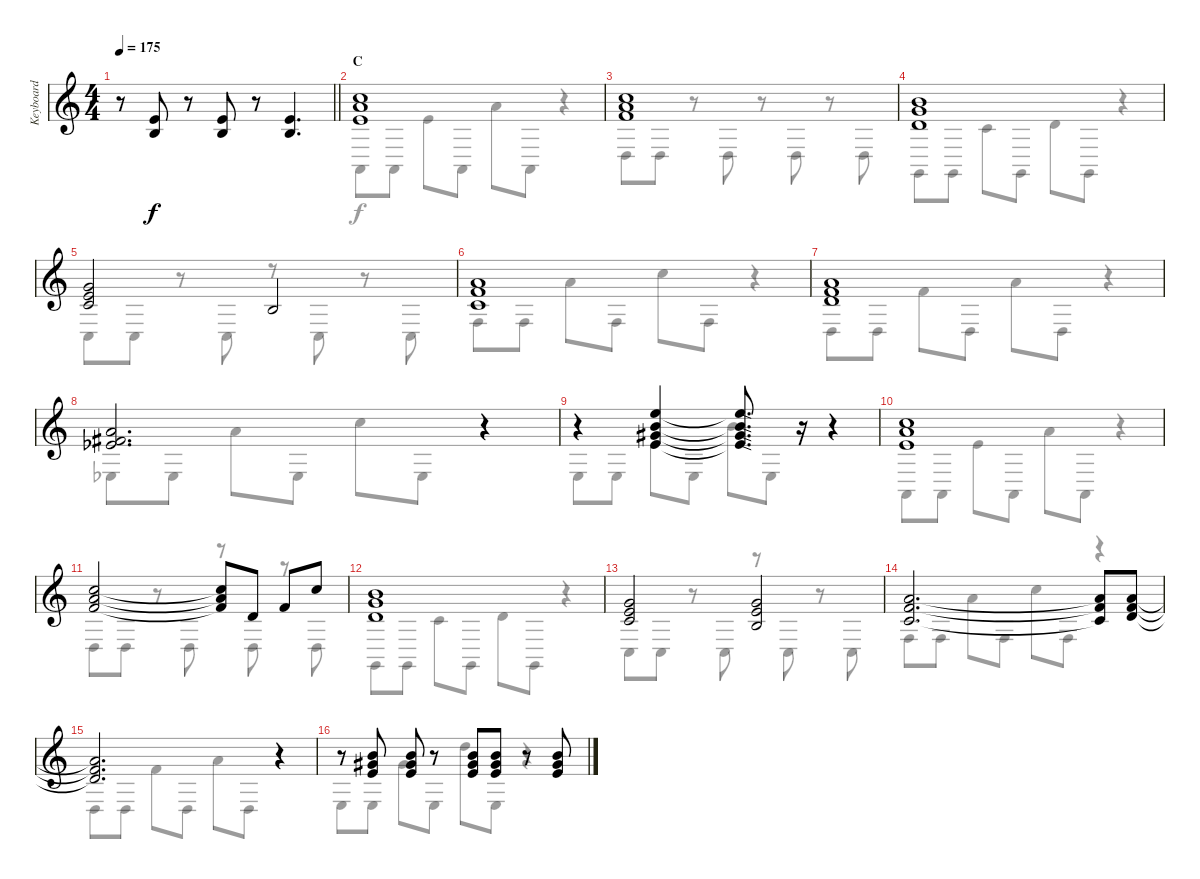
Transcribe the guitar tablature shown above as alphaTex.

\track ("Keyboard" "Keyboard") {instrument lead2sawtooth}
\staff {score}
\tuning (E4 B3 G3 D3 A2 E2) {hide}
\voice
\ts (4 4)
\tempo 175
\clef g2
\barLineRight lightlight
\ks c
r.8{dy f} (0.1 0.2).8 r.8 (0.1 0.2).8 r.8 (0.1 0.2).4{d} |
\section ("" "C")
(8.1 10.2 9.3).1{volume 8} |
(1.1 10.2 17.3).1 |
(3.1 3.2 16.3).1 |
(3.1 5.2 5.3).2 0.2.2 |
(5.1 1.2 10.3).1 |
(5.1 6.2 7.3).1 |
(5.1 7.2 8.3{acc b}).2{d} r.4 |
r.4 (0.1 9.2 16.3 26.4).4 (0.1{sod t} 9.2{sod t} 16.3{sod t} 26.4{sod t}).8{d} r.16 r.4 |
(8.1 10.2 9.3).1 |
(1.1 10.2 17.3).2 (1.1{t} 10.2{t} 17.3{t}).8 3.2.8 1.1.8 8.1.8 |
(7.1 8.2 7.3).1 |
(3.1 5.2 5.3).2 (3.1 5.2 4.3).2 |
(5.1 6.2 5.3).2{d} (5.1{t} 6.2{t} 5.3{t}).8 (5.1 6.2 7.3).8 |
(5.1{t} 6.2{t} 7.3{t}).2{d} r.4 |
r.8 (7.1 9.2 9.3).8 (7.1 9.2 9.3).8 r.8 (7.1 9.2 9.3).8 (7.1 9.2 9.3).8 r.8 (7.1 9.2 9.3).8
\voice
\clef g2
\ottava regular
\simile none
\barLineRight lightlight
\ks c
|
0.5.8 0.5.8 0.1.8 0.5.8 5.1.8 0.5.8 r.4 |
0.4.8 0.4.8 r.8 0.4.8 r.8 0.4.8 r.8 0.4.8 |
3.6.8 3.6.8 1.2.8 3.6.8 3.2.8 3.6.8 r.4 |
3.5.8 3.5.8 r.8 3.5.8 r.8 3.5.8 r.8 3.5.8 |
3.4.8 3.4.8 5.1.8 3.4.8 8.1.8 3.4.8 r.4 |
0.4.8 0.4.8 1.1.8 0.4.8 5.1.8 0.4.8 r.4 |
1.4{acc b}.8 1.4{acc b}.8 5.1.8 1.4{acc b}.8 8.1.8 1.4{acc b}.8 r.4 |
2.4.8 2.4.8 0.1.8 2.4.8 7.1.8 2.4.8 r.4 |
0.5.8 0.5.8 0.1.8 0.5.8 5.1.8 0.5.8 r.4 |
0.4.8 0.4.8 r.8 0.4.8 r.8 0.4.8 r.8 0.4.8 |
3.6.8 3.6.8 1.2.8 3.6.8 3.2.8 3.6.8 r.4 |
3.5.8 3.5.8 r.8 3.5.8 r.8 3.5.8 r.8 3.5.8 |
3.4.8 3.4.8 5.1.8 3.4.8 8.1.8 3.4.8 r.4 |
0.4.8 0.4.8 1.1.8 0.4.8 5.1.8 0.4.8 r.4 |
2.4.8 2.4.8 4.1.8 2.4.8 10.1.8 2.4.8 r.4
